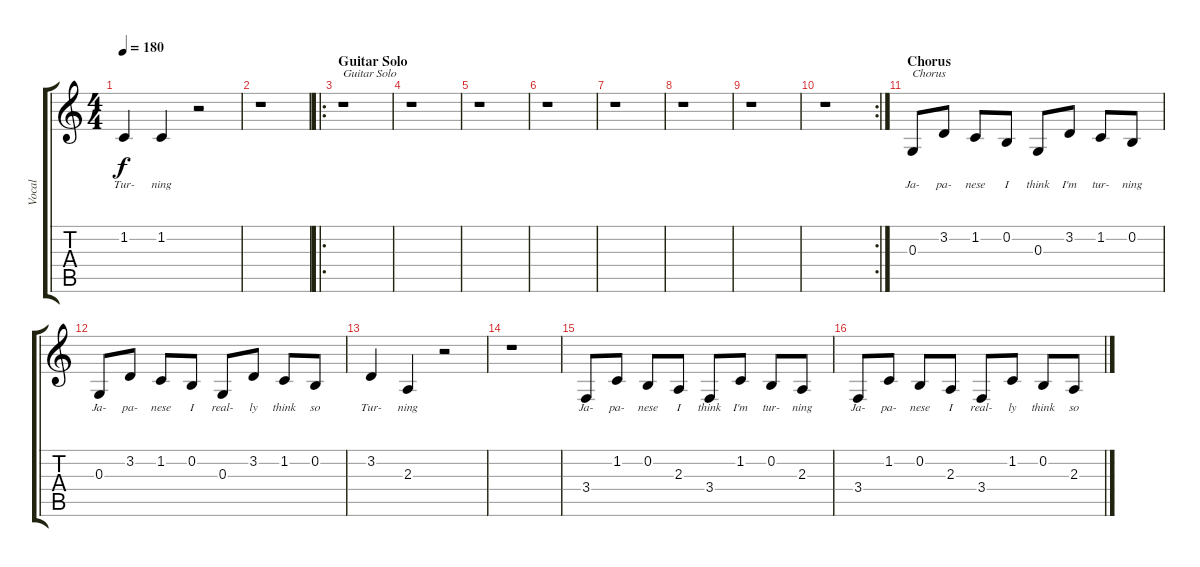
\track ("Vocal" "Vocal") {instrument lead2sawtooth}
\staff {score tabs}
\tuning (E4 B3 G3 D3 A2 E2) {hide}
\ts (4 4)
\tempo 180
\clef g2
\ks c
1.2.4{lyrics (0 "Tur-") lyrics (1 "") lyrics (2 "") lyrics (3 "") lyrics (4 "") dy f} 1.2.4{lyrics (0 "ning") lyrics (1 "") lyrics (2 "") lyrics (3 "") lyrics (4 "")} r.2 |
r.1 |
\ro
\section ("" "Guitar Solo")
r.1{txt "Guitar Solo"} |
r.1 |
r.1 |
r.1 |
r.1 |
r.1 |
r.1 |
\rc 2
r.1 |
\section ("" "Chorus")
0.3.8{txt "Chorus" lyrics (0 "Ja-") lyrics (1 "") lyrics (2 "") lyrics (3 "") lyrics (4 "")} 3.2.8{lyrics (0 "pa-") lyrics (1 "") lyrics (2 "") lyrics (3 "") lyrics (4 "")} 1.2.8{lyrics (0 "nese") lyrics (1 "") lyrics (2 "") lyrics (3 "") lyrics (4 "")} 0.2.8{lyrics (0 "I") lyrics (1 "") lyrics (2 "") lyrics (3 "") lyrics (4 "")} 0.3.8{lyrics (0 "think") lyrics (1 "") lyrics (2 "") lyrics (3 "") lyrics (4 "")} 3.2.8{lyrics (0 "I'm") lyrics (1 "") lyrics (2 "") lyrics (3 "") lyrics (4 "")} 1.2.8{lyrics (0 "tur-") lyrics (1 "") lyrics (2 "") lyrics (3 "") lyrics (4 "")} 0.2.8{lyrics (0 "ning") lyrics (1 "") lyrics (2 "") lyrics (3 "") lyrics (4 "")} |
0.3.8{lyrics (0 "Ja-") lyrics (1 "") lyrics (2 "") lyrics (3 "") lyrics (4 "")} 3.2.8{lyrics (0 "pa-") lyrics (1 "") lyrics (2 "") lyrics (3 "") lyrics (4 "")} 1.2.8{lyrics (0 "nese") lyrics (1 "") lyrics (2 "") lyrics (3 "") lyrics (4 "")} 0.2.8{lyrics (0 "I") lyrics (1 "") lyrics (2 "") lyrics (3 "") lyrics (4 "")} 0.3.8{lyrics (0 "real-") lyrics (1 "") lyrics (2 "") lyrics (3 "") lyrics (4 "")} 3.2.8{lyrics (0 "ly") lyrics (1 "") lyrics (2 "") lyrics (3 "") lyrics (4 "")} 1.2.8{lyrics (0 "think") lyrics (1 "") lyrics (2 "") lyrics (3 "") lyrics (4 "")} 0.2.8{lyrics (0 "so") lyrics (1 "") lyrics (2 "") lyrics (3 "") lyrics (4 "")} |
3.2.4{lyrics (0 "Tur-") lyrics (1 "") lyrics (2 "") lyrics (3 "") lyrics (4 "")} 2.3.4{lyrics (0 "ning") lyrics (1 "") lyrics (2 "") lyrics (3 "") lyrics (4 "")} r.2 |
r.1 |
3.4.8{lyrics (0 "Ja-") lyrics (1 "") lyrics (2 "") lyrics (3 "") lyrics (4 "")} 1.2.8{lyrics (0 "pa-") lyrics (1 "") lyrics (2 "") lyrics (3 "") lyrics (4 "")} 0.2.8{lyrics (0 "nese") lyrics (1 "") lyrics (2 "") lyrics (3 "") lyrics (4 "")} 2.3.8{lyrics (0 "I") lyrics (1 "") lyrics (2 "") lyrics (3 "") lyrics (4 "")} 3.4.8{lyrics (0 "think") lyrics (1 "") lyrics (2 "") lyrics (3 "") lyrics (4 "")} 1.2.8{lyrics (0 "I'm") lyrics (1 "") lyrics (2 "") lyrics (3 "") lyrics (4 "")} 0.2.8{lyrics (0 "tur-") lyrics (1 "") lyrics (2 "") lyrics (3 "") lyrics (4 "")} 2.3.8{lyrics (0 "ning") lyrics (1 "") lyrics (2 "") lyrics (3 "") lyrics (4 "")} |
3.4.8{lyrics (0 "Ja-") lyrics (1 "") lyrics (2 "") lyrics (3 "") lyrics (4 "")} 1.2.8{lyrics (0 "pa-") lyrics (1 "") lyrics (2 "") lyrics (3 "") lyrics (4 "")} 0.2.8{lyrics (0 "nese") lyrics (1 "") lyrics (2 "") lyrics (3 "") lyrics (4 "")} 2.3.8{lyrics (0 "I") lyrics (1 "") lyrics (2 "") lyrics (3 "") lyrics (4 "")} 3.4.8{lyrics (0 "real-") lyrics (1 "") lyrics (2 "") lyrics (3 "") lyrics (4 "")} 1.2.8{lyrics (0 "ly") lyrics (1 "") lyrics (2 "") lyrics (3 "") lyrics (4 "")} 0.2.8{lyrics (0 "think") lyrics (1 "") lyrics (2 "") lyrics (3 "") lyrics (4 "")} 2.3.8{lyrics (0 "so") lyrics (1 "") lyrics (2 "") lyrics (3 "") lyrics (4 "")}
